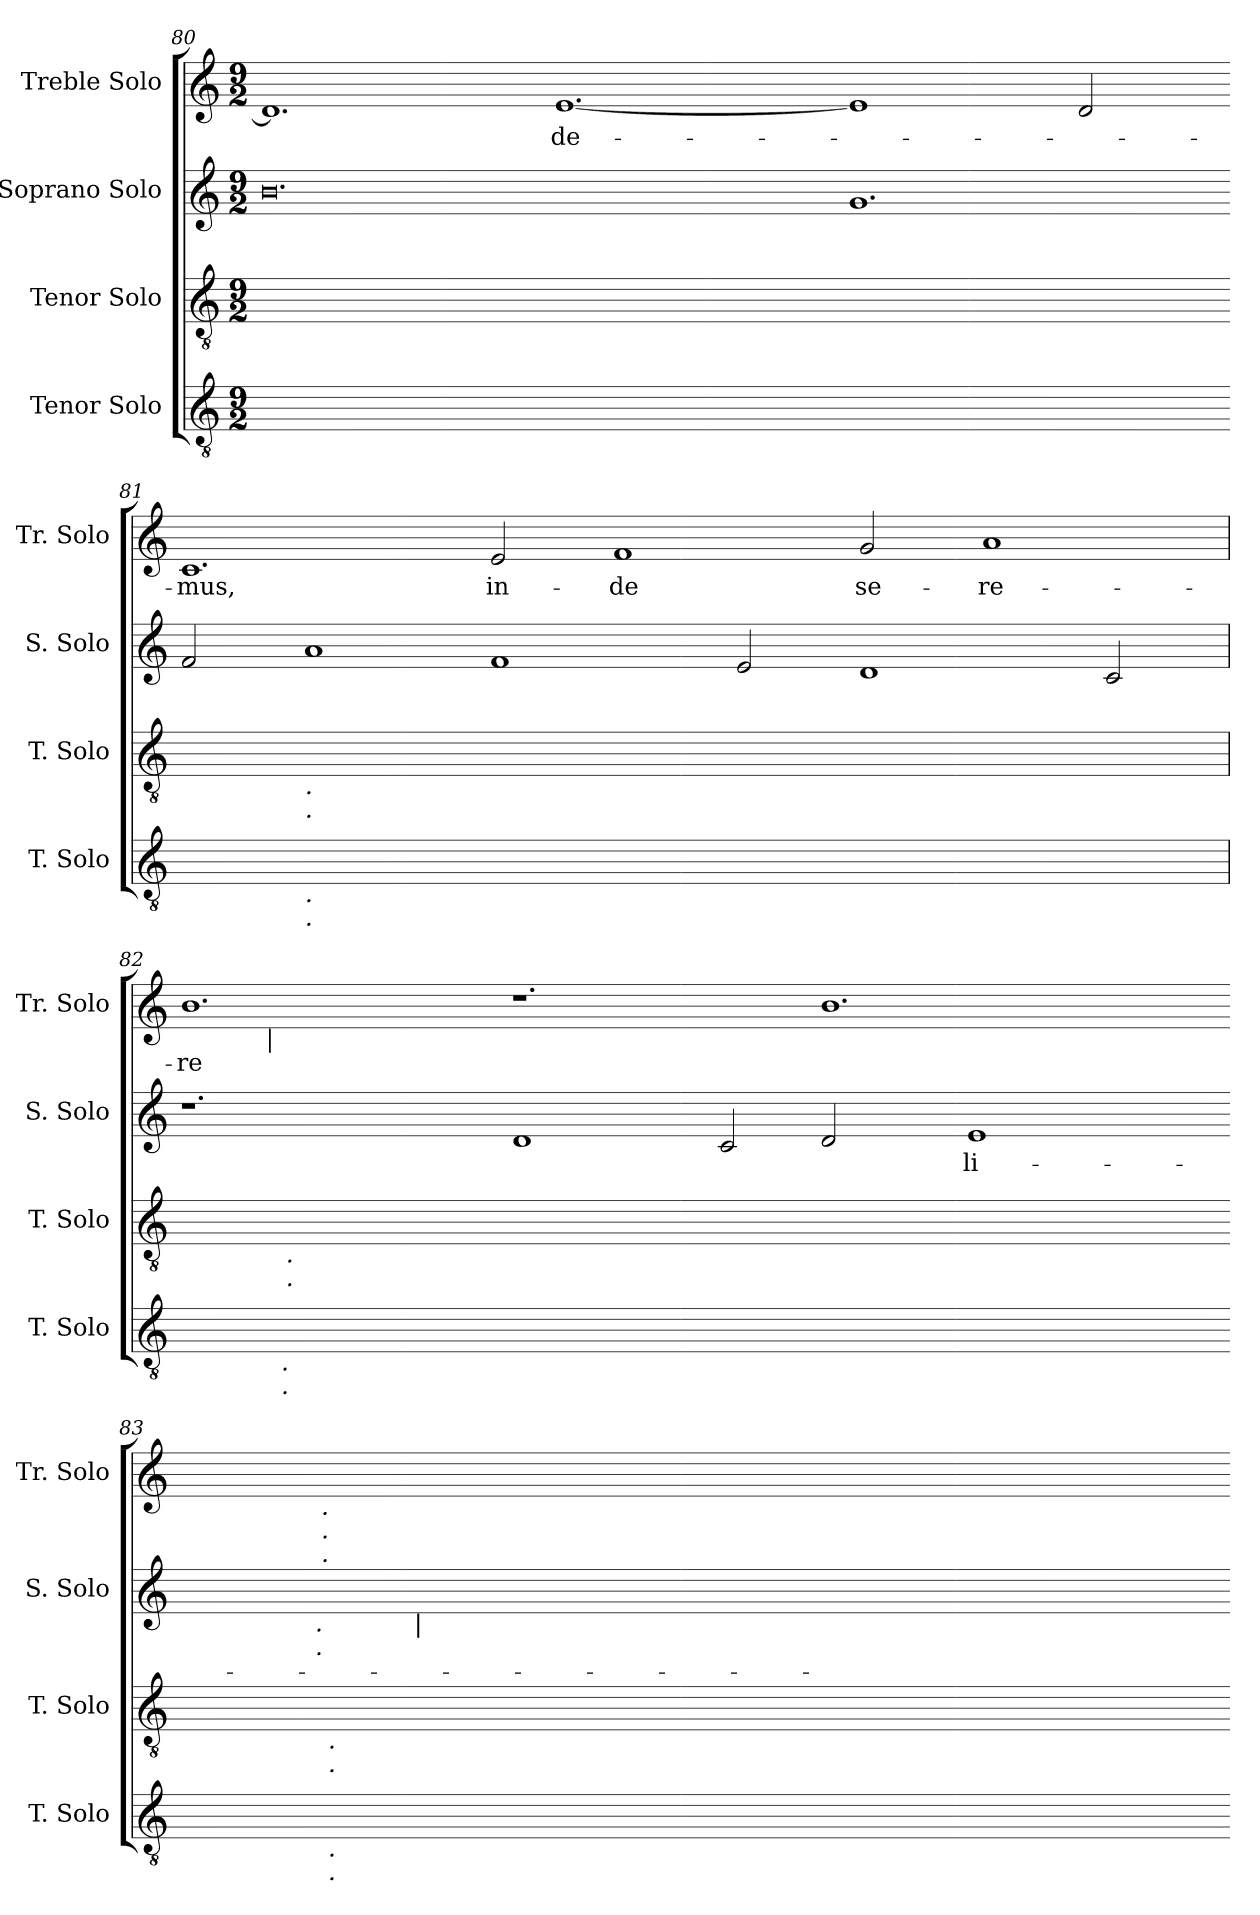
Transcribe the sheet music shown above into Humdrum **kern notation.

**kern	**kern	**kern	**text	**kern	**text
*part4	*part3	*part2	*part2	*part1	*part1
*staff4	*staff3	*staff2	*staff2	*staff1	*staff1
*I"Tenor Solo	*I"Tenor Solo	*I"Soprano Solo	*	*I"Treble Solo	*
*I'T. Solo	*I'T. Solo	*I'S. Solo	*	*I'Tr. Solo	*
*clefGv2	*clefGv2	*clefG2	*	*clefG2	*
*ITrd7c12	*ITrd7c12	*	*	*	*
*k[]	*k[]	*k[]	*	*k[]	*
*C:	*C:	*C:	*	*C:	*
*M9/2	*M9/2	*M9/2	*	*M9/2	*
=80	=80	=80	=80	=80	=80
0.GGiyy_<	0.Diyy_>	0.bi	.	1.di]	.
!	!	!	!	!	!LO:LY:b:color=#000000
.	.	.	.	[<1.ei	-de-
1.GGiyy]	1.Diyy]	1.gi	.	1ei]	.
.	.	.	.	2di/	.
=81-	=81-	=81-	=81-	=81-	=81-
!	!	!	!	!	!LO:LY:b:color=#000000
*^	*^	*	*	*	*
[<0.AAiyy	2ryy	[>0.Ciyy	2ryy	2fi/	.	1.ci	-mus,
!	!	!	!LO:TX:b:i:t=.	!	!	!	!
!	!	!	!LO:TX:b:i:t=.	!	!	!	!
!	!LO:TX:b:i:t=.	!	!	!	!	!	!
!	!LO:TX:b:i:t=.	!	!	!	!	!	!
.	00ryy	.	00ryy	1ai	.	.	.
!	!	!	!	!	!	!	!LO:LY:b:color=#000000
.	.	.	.	1fi	.	2ei/	in-
!	!	!	!	!	!	!	!LO:LY:b:color=#000000
.	.	.	.	.	.	1fi	-de
.	.	.	.	2ei/	.	.	.
!	!	!	!	!	!	!	!LO:LY:b:color=#000000
1.AAiyy]	.	1.Ciyy]	.	1di	.	2gi/	se-
!	!	!	!	!	!	!	!LO:LY:b:color=#000000
.	.	.	.	.	.	1ai	-re-
.	.	.	.	2ci/	.	.	.
!!LO:LB:g=z
=82	=82	=82	=82	=82	=82	=82	=82
!	!	!	!	!	!	!LO:TX:b:i:t=-	!
!	!	!	!	!	!	!	!LO:LY:b:color=#000000
*	*	*	*	*	*	*^	*
[<0.GGiyy	4ryy	[<0.BBiyy	4ryy	1.r	.	1.bi	4ryy	-re
.	32ryy	.	32ryy	.	.	.	64..ryy	.
!	!	!	!	!	!	!	!LO:TX:b:i:t=|	!
.	.	.	.	.	.	.	1ryy	.
.	128ryy	.	128ryy	.	.	.	.	.
.	512ryy	.	256ryy	.	.	.	.	.
!	!LO:TX:b:i:t=.	!	!	!	!	!	!	!
!	!LO:TX:b:i:t=.	!	!	!	!	!	!	!
.	1ryy	.	.	.	.	.	.	.
.	.	.	1024ryy	.	.	.	.	.
!	!	!	!LO:TX:b:i:t=.	!	!	!	!	!
!	!	!	!LO:TX:b:i:t=.	!	!	!	!	!
.	.	.	1ryy	.	.	.	.	.
.	.	.	.	.	.	.	1ryy	.
.	1ryy	.	.	.	.	.	.	.
.	.	.	1ryy	.	.	.	.	.
.	.	.	.	1di	.	1.r	.	.
.	.	.	.	.	.	.	1ryy	.
.	1ryy	.	.	.	.	.	.	.
.	.	.	1ryy	.	.	.	.	.
.	.	.	.	2ci/	.	.	.	.
1.GGiyy]	.	1.BBiyy]	.	2di/	.	1.bi	.	.
.	.	.	.	.	.	.	1ryy	.
.	1ryy	.	.	.	.	.	.	.
.	.	.	1ryy	.	.	.	.	.
!	!	!	!	!	!LO:LY:b:color=#000000	!	!	!
.	.	.	.	1ei	-li-	.	.	.
.	.	.	.	.	.	.	8ryy	.
.	8ryy	.	.	.	.	.	.	.
.	.	.	8ryy	.	.	.	.	.
.	.	.	.	.	.	.	16ryy	.
.	16ryy	.	.	.	.	.	.	.
.	.	.	16ryy	.	.	.	.	.
.	.	.	.	.	.	.	32ryy	.
.	64ryy	.	.	.	.	.	.	.
.	.	.	64ryy	.	.	.	.	.
.	256.ryy	.	.	.	.	.	.	.
.	.	.	.	.	.	.	256ryy	.
.	.	.	512.ryy	.	.	.	.	.
=83-	=83-	=83-	=83-	=83-	=83-	=83-	=83-	=83-
!	!	!	!	!	!LO:LY:b:color=#000000	!	!	!
!	!	!	!	!	!	!	!	!LO:LY:b:color=#000000
*	*	*	*	*^	*	*	*	*
*	*	*	*	*	*^	*	*	*	*
[<0.FFiyy	4ryy	[>0.Ciyy	4ryy	[<0.fiyy	4ryy	2ryy	-mur	[>0.cciyy	4ryy	Co-
.	8ryy	.	8ryy	.	8ryy	.	.	.	8ryy	.
.	16ryy	.	16ryy	.	32ryy	.	.	.	32ryy	.
.	.	.	.	.	64ryy	.	.	.	64ryy	.
.	.	.	.	.	256.ryy	.	.	.	128ryy	.
!	!	!	!	!	!LO:TX:b:i:t=.	!	!	!	!	!
!	!	!	!	!	!LO:TX:b:i:t=.	!	!	!	!	!
.	.	.	.	.	1ryy	.	.	.	.	.
.	.	.	.	.	.	.	.	.	512.ryy	.
!	!	!	!	!	!	!	!	!	!LO:TX:b:i:t=.	!
!	!	!	!	!	!	!	!	!	!LO:TX:b:i:t=.	!
!	!	!	!	!	!	!	!	!	!LO:TX:b:i:t=.	!
.	.	.	.	.	.	.	.	.	1ryy	.
.	1024ryy	.	1024ryy	.	.	.	.	.	.	.
!	!	!	!LO:TX:b:i:t=.	!	!	!	!	!	!	!
!	!	!	!LO:TX:b:i:t=.	!	!	!	!	!	!	!
!	!LO:TX:b:i:t=.	!	!	!	!	!	!	!	!	!
!	!LO:TX:b:i:t=.	!	!	!	!	!	!	!	!	!
.	1ryy	.	1ryy	.	.	.	.	.	.	.
.	.	.	.	.	.	8ryy	.	.	.	.
.	.	.	.	.	.	32ryy	.	.	.	.
.	.	.	.	.	.	256ryy	.	.	.	.
!	!	!	!	!	!	!LO:TX:b:i:t=|	!	!	!	!
.	.	.	.	.	.	1ryy	.	.	.	.
.	.	.	.	.	1ryy	.	.	.	.	.
.	.	.	.	.	.	.	.	.	1ryy	.
.	1ryy	.	1ryy	.	.	.	.	.	.	.
.	.	.	.	.	.	1ryy	.	.	.	.
.	.	.	.	.	1ryy	.	.	.	.	.
.	.	.	.	.	.	.	.	.	1ryy	.
.	1ryy	.	1ryy	.	.	.	.	.	.	.
.	.	.	.	.	.	1ryy	.	.	.	.
1.FFiyy_<	.	1.Ciyy]	.	1.fiyy]	.	.	.	1.cciyy]	.	.
.	.	.	.	.	1ryy	.	.	.	.	.
.	.	.	.	.	.	.	.	.	1ryy	.
.	1ryy	.	1ryy	.	.	.	.	.	.	.
.	.	.	.	.	.	2ryy	.	.	.	.
.	.	.	.	.	.	4ryy	.	.	.	.
.	.	.	.	.	.	16ryy	.	.	.	.
.	.	.	.	.	16ryy	.	.	.	.	.
.	.	.	.	.	.	.	.	.	16ryy	.
.	32ryy	.	32ryy	.	.	.	.	.	.	.
.	64ryy	.	64ryy	.	.	.	.	.	.	.
.	.	.	.	.	.	64..ryy	.	.	.	.
.	128...ryy	.	128...ryy	.	.	.	.	.	.	.
.	.	.	.	.	128ryy	.	.	.	.	.
.	.	.	.	.	.	.	.	.	256ryy	.
.	.	.	.	.	512ryy	.	.	.	.	.
.	.	.	.	.	.	.	.	.	1024ryy	.
*v	*v	*	*	*v	*v	*v	*	*v	*v	*
*	*v	*v	*	*	*	*
=-	=-	=-	=-	=-	=-
*-	*-	*-	*-	*-	*-
